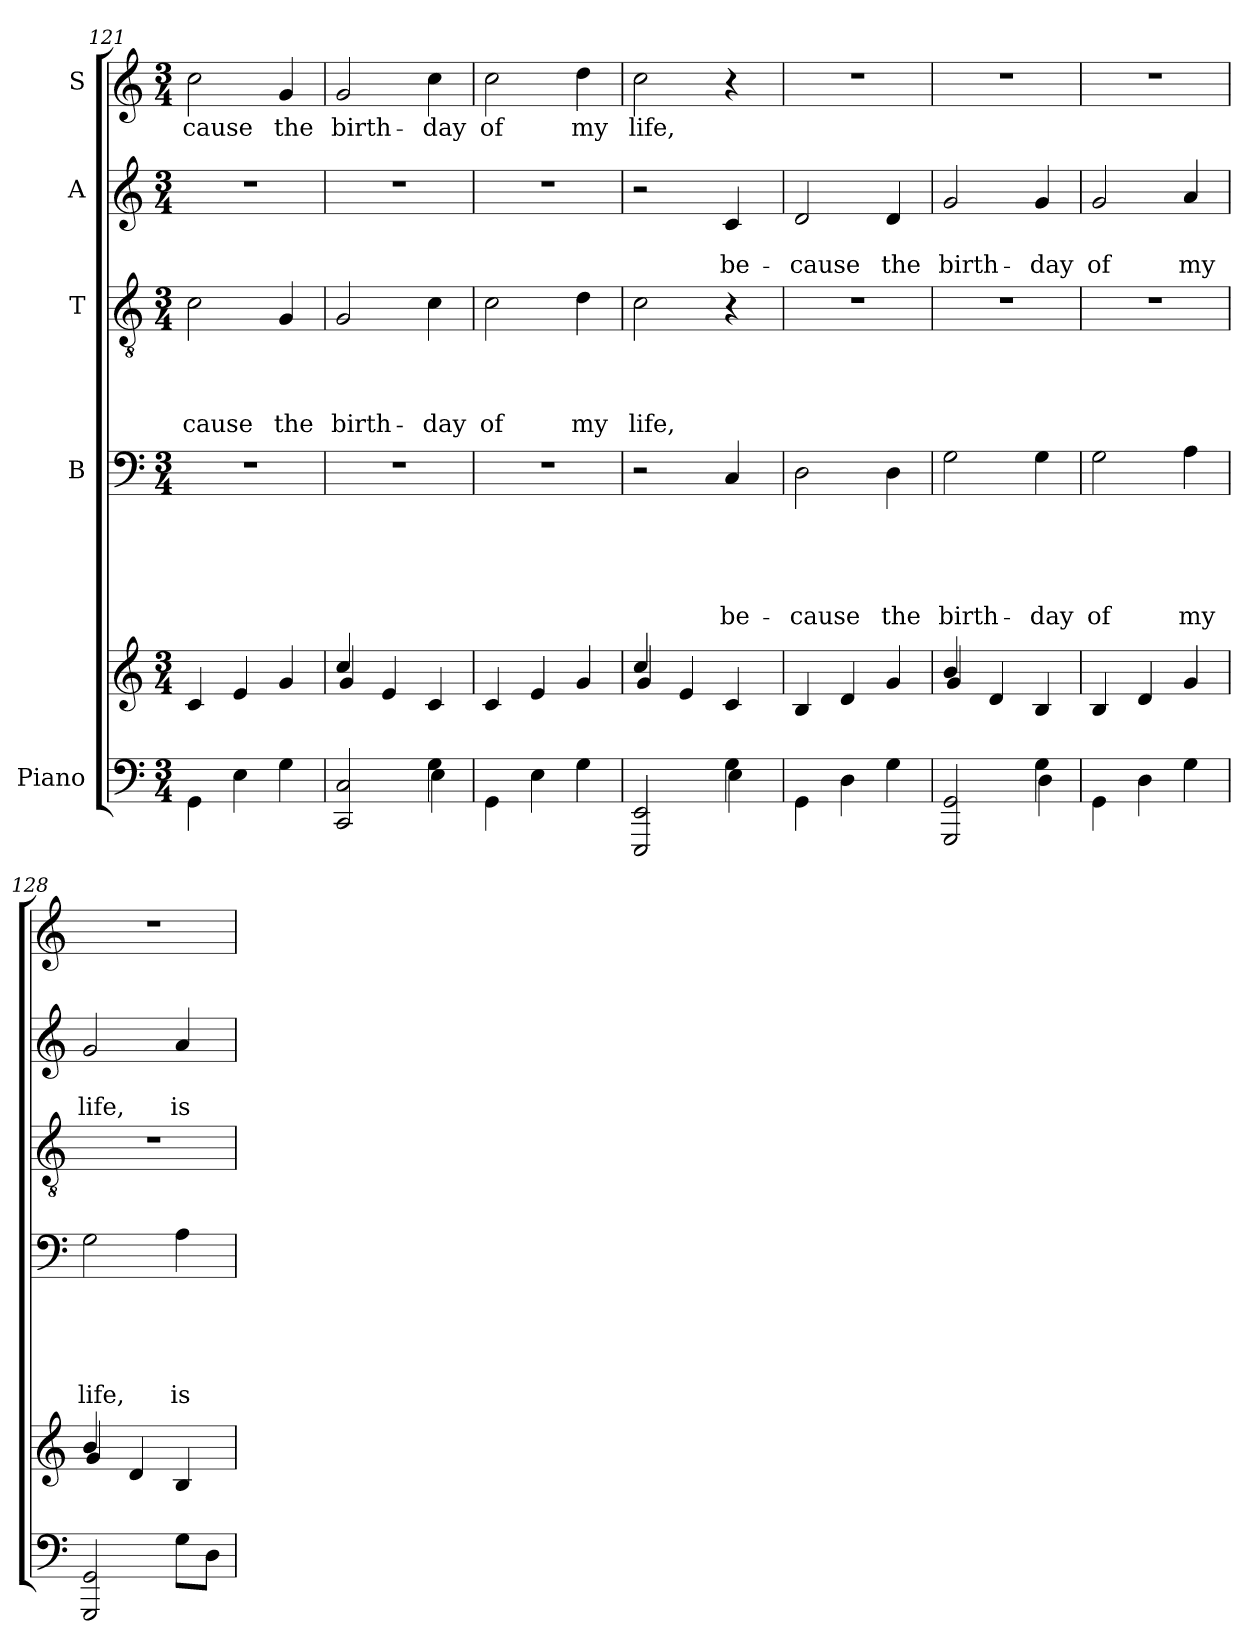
**kern	**kern	**kern	**text	**text	**text	**text	**text	**kern	**text	**text	**text	**text	**kern	**text	**text	**kern	**text
*part5	*part5	*part4	*part4	*part4	*part4	*part4	*part4	*part3	*part3	*part3	*part3	*part3	*part2	*part2	*part2	*part1	*part1
*staff6	*staff5	*staff4	*staff4	*staff4	*staff4	*staff4	*staff4	*staff3	*staff3	*staff3	*staff3	*staff3	*staff2	*staff2	*staff2	*staff1	*staff1
*I"Piano	*	*I"B	*	*	*	*	*	*I"T	*	*	*	*	*I"A	*	*	*I"S	*
*clefF4	*clefG2	*clefF4	*	*	*	*	*	*clefGv2	*	*	*	*	*clefG2	*	*	*clefG2	*
*k[]	*k[]	*k[]	*	*	*	*	*	*k[]	*	*	*	*	*k[]	*	*	*k[]	*
*C:	*C:	*C:	*	*	*	*	*	*C:	*	*	*	*	*C:	*	*	*C:	*
*M3/4	*M3/4	*M3/4	*	*	*	*	*	*M3/4	*	*	*	*	*M3/4	*	*	*M3/4	*
=121	=121	=121	=121	=121	=121	=121	=121	=121	=121	=121	=121	=121	=121	=121	=121	=121	=121
!	!	!LO:N:vis=1	!	!	!	!	!	!	!	!	!	!LO:LY:b	!LO:N:vis=1	!	!	!	!LO:LY:b
4GG\	4c/	2.r	.	.	.	.	.	2c\	.	.	.	-cause	2.r	.	.	2cc\	-cause
4E\	4e/	.	.	.	.	.	.	.	.	.	.	.	.	.	.	.	.
!	!	!	!	!	!	!	!	!	!	!	!	!LO:LY:b	!	!	!	!	!LO:LY:b
4G\	4g/	.	.	.	.	.	.	4G/	.	.	.	the	.	.	.	4g/	the
=122	=122	=122	=122	=122	=122	=122	=122	=122	=122	=122	=122	=122	=122	=122	=122	=122	=122
*^	*^	*	*	*	*	*	*	*	*	*	*	*	*	*	*	*	*
!	!	!	!	!LO:N:vis=1	!	!	!	!	!	!	!	!	!	!LO:LY:b	!LO:N:vis=1	!	!	!	!LO:LY:b
2CC/ 2C/	2ryy	4cc/	4g/	2.r	.	.	.	.	.	2G/	.	.	.	birth-	2.r	.	.	2g/	birth-
.	.	4e/	2ryy	.	.	.	.	.	.	.	.	.	.	.	.	.	.	.	.
!	!	!	!	!	!	!	!	!	!	!	!	!	!	!LO:LY:b	!	!	!	!	!LO:LY:b
4G\	4E\	4c/	.	.	.	.	.	.	.	4c\	.	.	.	-day	.	.	.	4cc\	-day
*	*	*v	*v	*	*	*	*	*	*	*	*	*	*	*	*	*	*	*	*
=123	=123	=123	=123	=123	=123	=123	=123	=123	=123	=123	=123	=123	=123	=123	=123	=123	=123	=123
!	!	!	!LO:N:vis=1	!	!	!	!	!	!	!	!	!	!LO:LY:b	!LO:N:vis=1	!	!	!	!LO:LY:b
*v	*v	*	*	*	*	*	*	*	*	*	*	*	*	*	*	*	*	*
4GG\	4c/	2.r	.	.	.	.	.	2c\	.	.	.	of	2.r	.	.	2cc\	of
4E\	4e/	.	.	.	.	.	.	.	.	.	.	.	.	.	.	.	.
!	!	!	!	!	!	!	!	!	!	!	!	!LO:LY:b	!	!	!	!	!LO:LY:b
4G\	4g/	.	.	.	.	.	.	4d\	.	.	.	my	.	.	.	4dd\	my
=124	=124	=124	=124	=124	=124	=124	=124	=124	=124	=124	=124	=124	=124	=124	=124	=124	=124
*^	*^	*	*	*	*	*	*	*	*	*	*	*	*	*	*	*	*
!	!	!	!	!	!	!	!	!	!	!	!	!	!	!LO:LY:b	!	!	!	!	!LO:LY:b
*	*	*	*	*^	*	*	*	*	*	*	*	*	*	*	*^	*	*	*	*
2EEE/ 2EE/	2ryy	4cc/	4g/	2r	2ryy	.	.	.	.	.	2c\	.	.	.	life,	2r	2ryy	.	.	2cc\	life,
.	.	4e/	2ryy	.	.	.	.	.	.	.	.	.	.	.	.	.	.	.	.	.	.
!	!	!	!	!	!	!	!	!	!	!LO:LY:b	!	!	!	!	!	!	!	!	!LO:LY:b	!	!
4G\	4E\	4c/	.	4C/	16ryy	.	.	.	.	be-	4r	.	.	.	.	4c/	16ryy	.	be-	4r	.
.	.	.	.	.	8.ryy	.	.	.	.	.	.	.	.	.	.	.	8.ryy	.	.	.	.
=125	=125	=125	=125	=125	=125	=125	=125	=125	=125	=125	=125	=125	=125	=125	=125	=125	=125	=125	=125	=125	=125
!	!	!	!	!	!	!	!	!	!	!LO:LY:b	!LO:N:vis=1	!	!	!	!	!	!	!	!LO:LY:b	!LO:N:vis=1	!
*v	*v	*	*	*v	*v	*	*	*	*	*	*	*	*	*	*	*v	*v	*	*	*	*
*	*v	*v	*	*	*	*	*	*	*	*	*	*	*	*	*	*	*	*
4GG\	4B/	2D\	.	.	.	.	-cause	2.r	.	.	.	.	2d/	.	-cause	2.r	.
4D\	4d/	.	.	.	.	.	.	.	.	.	.	.	.	.	.	.	.
!	!	!	!	!	!	!	!LO:LY:b	!	!	!	!	!	!	!	!LO:LY:b	!	!
4G\	4g/	4D\	.	.	.	.	the	.	.	.	.	.	4d/	.	the	.	.
=126	=126	=126	=126	=126	=126	=126	=126	=126	=126	=126	=126	=126	=126	=126	=126	=126	=126
*^	*^	*	*	*	*	*	*	*	*	*	*	*	*	*	*	*	*
!	!	!	!	!	!	!	!	!	!LO:LY:b	!LO:N:vis=1	!	!	!	!	!	!	!LO:LY:b	!LO:N:vis=1	!
2GGG/ 2GG/	2ryy	4b/	4g/	2G\	.	.	.	.	birth-	2.r	.	.	.	.	2g/	.	birth-	2.r	.
.	.	4d/	2ryy	.	.	.	.	.	.	.	.	.	.	.	.	.	.	.	.
!	!	!	!	!	!	!	!	!	!LO:LY:b	!	!	!	!	!	!	!	!LO:LY:b	!	!
4G\	4D\	4B/	.	4G\	.	.	.	.	-day	.	.	.	.	.	4g/	.	-day	.	.
*	*	*v	*v	*	*	*	*	*	*	*	*	*	*	*	*	*	*	*	*
=127	=127	=127	=127	=127	=127	=127	=127	=127	=127	=127	=127	=127	=127	=127	=127	=127	=127	=127
!	!	!	!	!	!	!	!	!LO:LY:b	!LO:N:vis=1	!	!	!	!	!	!	!LO:LY:b	!LO:N:vis=1	!
*v	*v	*	*	*	*	*	*	*	*	*	*	*	*	*	*	*	*	*
4GG\	4B/	2G\	.	.	.	.	of	2.r	.	.	.	.	2g/	.	of	2.r	.
4D\	4d/	.	.	.	.	.	.	.	.	.	.	.	.	.	.	.	.
!	!	!	!	!	!	!	!LO:LY:b	!	!	!	!	!	!	!	!LO:LY:b	!	!
4G\	4g/	4A\	.	.	.	.	my	.	.	.	.	.	4a/	.	my	.	.
=128	=128	=128	=128	=128	=128	=128	=128	=128	=128	=128	=128	=128	=128	=128	=128	=128	=128
*	*^	*	*	*	*	*	*	*	*	*	*	*	*	*	*	*	*
!	!	!	!	!	!	!	!	!LO:LY:b	!LO:N:vis=1	!	!	!	!	!	!	!LO:LY:b	!LO:N:vis=1	!
2GGG/ 2GG/	4b/	4g/	2G\	.	.	.	.	life,	2.r	.	.	.	.	2g/	.	life,	2.r	.
.	4d/	2ryy	.	.	.	.	.	.	.	.	.	.	.	.	.	.	.	.
!	!	!	!	!	!	!	!	!LO:LY:b	!	!	!	!	!	!	!	!LO:LY:b	!	!
8G\L	4B/	.	4A\	.	.	.	.	is	.	.	.	.	.	4a/	.	is	.	.
8D\J	.	.	.	.	.	.	.	.	.	.	.	.	.	.	.	.	.	.
*	*v	*v	*	*	*	*	*	*	*	*	*	*	*	*	*	*	*	*
=	=	=	=	=	=	=	=	=	=	=	=	=	=	=	=	=	=
*-	*-	*-	*-	*-	*-	*-	*-	*-	*-	*-	*-	*-	*-	*-	*-	*-	*-
